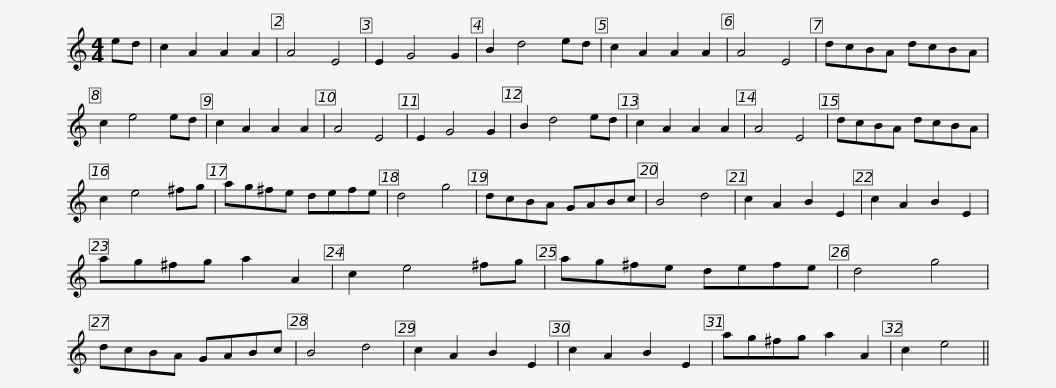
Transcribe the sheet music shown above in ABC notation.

X:1
L:1/8
M:4/4
I:linebreak $
K:C
V:1 treble
V:1
 ed | c2 A2 A2 A2 | A4 E4 | E2 G4 G2 | B2 d4 ed | %5
 c2 A2 A2 A2 | A4 E4 | dcBA dcBA | c2 e4 ed | c2 A2 A2 A2 | %10
 A4 E4 |$ E2 G4 G2 | B2 d4 ed | c2 A2 A2 A2 | A4 E4 | %15
 dcBA dcBA | c2 e4 ^fg | ag^fe defe | d4 g4 |$ dcBA GABc | %20
 B4 d4 | c2 A2 B2 E2 | c2 A2 B2 E2 | ag^fg a2 A2 | c2 e4 ^fg | %25
 ag^fe defe | d4 g4 |$ dcBA GABc | B4 d4 | c2 A2 B2 E2 | %30
 c2 A2 B2 E2 | ag^fg a2 A2 | c2 e4 || %33
